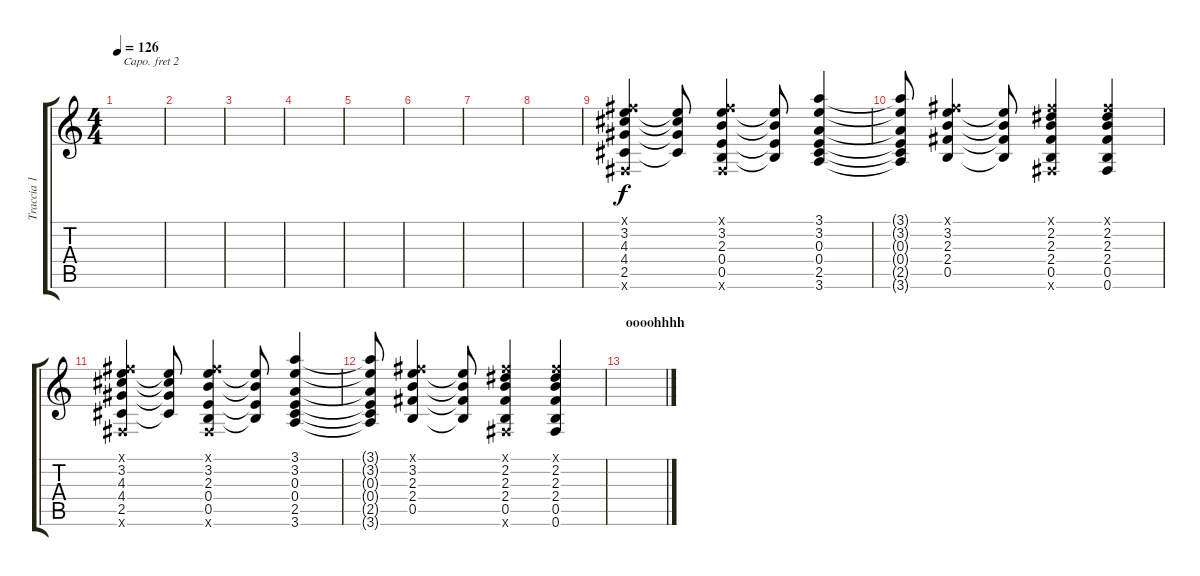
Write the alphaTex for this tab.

\track ("Traccia 1" "Traccia 1") {instrument acousticguitarnylon}
\staff {score tabs}
\capo 2
\tuning (E4 B3 G3 D3 A2 E2) {hide}
\ts (4 4)
\tempo 126
\clef g2
\ks c
|
|
|
|
|
|
|
|
(0.1{x} 3.2 4.3 4.4 2.5 0.6{x}).4 (3.2{t} 4.3{t} 4.4{t} 2.5{t}).8 (0.1{x} 3.2 2.3 0.4 0.5 0.6{x}).4 (3.2{t} 2.3{t} 0.4{t} 0.5{t}).8 (3.1 3.2 0.3 0.4 2.5 3.6).4 |
(3.1{t} 3.2{t} 0.3{t} 0.4{t} 2.5{t} 3.6{t}).8 (0.1{x} 3.2 2.3 2.4 0.5).4 (3.2{t} 2.3{t} 2.4{t} 0.5{t}).8 (0.1{x} 2.2 2.3 2.4 0.5 0.6{x}).4 (0.1{x} 2.2 2.3 2.4 0.5 0.6).4 |
(0.1{x} 3.2 4.3 4.4 2.5 0.6{x}).4 (3.2{t} 4.3{t} 4.4{t} 2.5{t}).8 (0.1{x} 3.2 2.3 0.4 0.5 0.6{x}).4 (3.2{t} 2.3{t} 0.4{t} 0.5{t}).8 (3.1 3.2 0.3 0.4 2.5 3.6).4 |
(3.1{t} 3.2{t} 0.3{t} 0.4{t} 2.5{t} 3.6{t}).8 (0.1{x} 3.2 2.3 2.4 0.5).4 (3.2{t} 2.3{t} 2.4{t} 0.5{t}).8 (0.1{x} 2.2 2.3 2.4 0.5 0.6{x}).4 (0.1{x} 2.2 2.3 2.4 0.5 0.6).4 |
\section ("" "oooohhhh")
